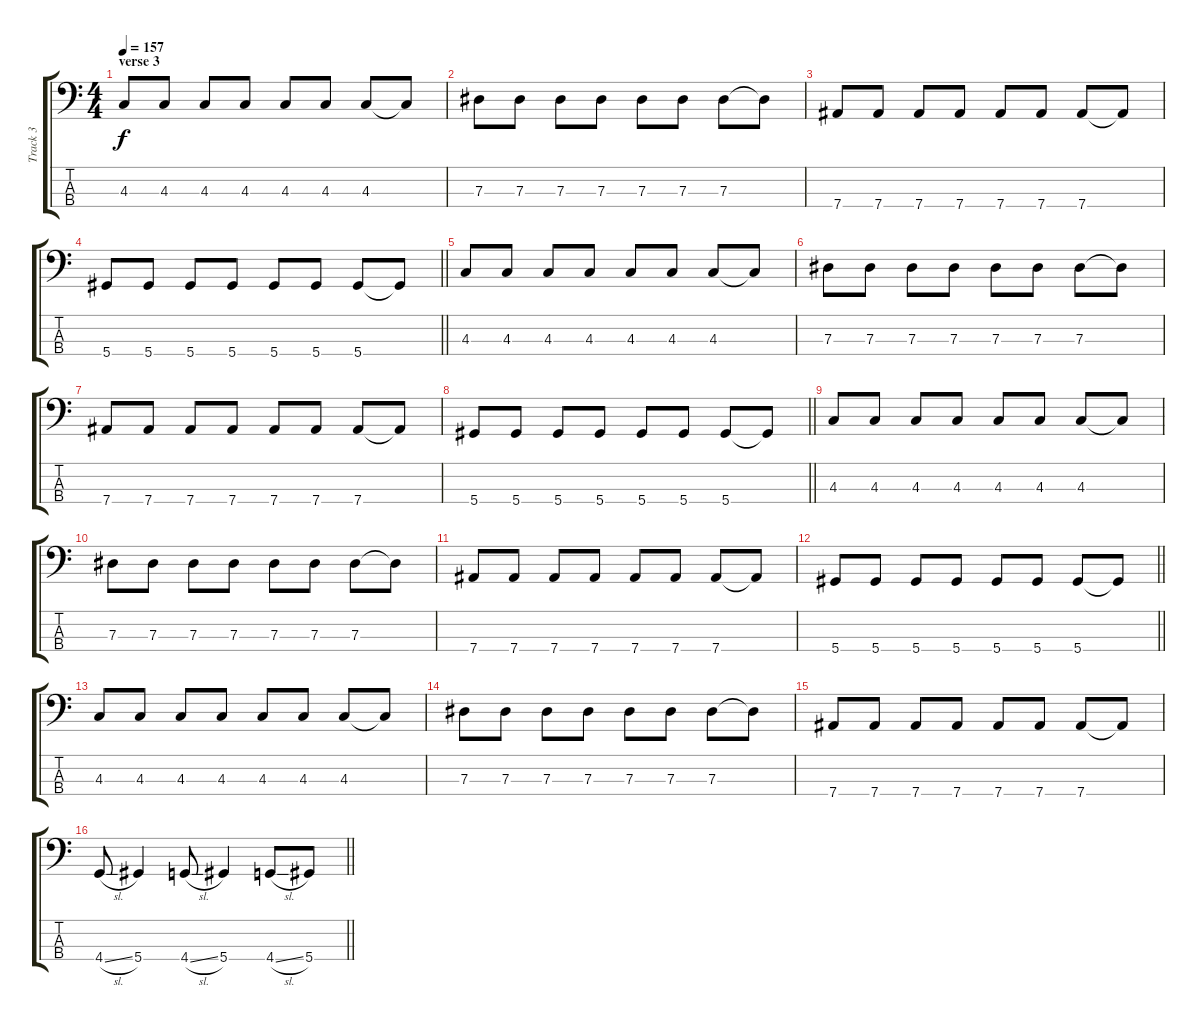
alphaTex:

\track ("Track 3" "Track 3") {instrument electricbassfinger}
\staff {score tabs}
\tuning (Gb2 Db2 Ab1 Eb1) {hide}
\ts (4 4)
\section ("" "verse 3")
\tempo 157
\clef f4
\ks c
4.3.8{dy f} 4.3.8 4.3.8 4.3.8 4.3.8 4.3.8 4.3.8 4.3{t}.8 |
7.3.8 7.3.8 7.3.8 7.3.8 7.3.8 7.3.8 7.3.8 7.3{t}.8 |
7.4.8 7.4.8 7.4.8 7.4.8 7.4.8 7.4.8 7.4.8 7.4{t}.8 |
\barLineRight lightlight
5.4.8 5.4.8 5.4.8 5.4.8 5.4.8 5.4.8 5.4.8 5.4{t}.8 |
4.3.8 4.3.8 4.3.8 4.3.8 4.3.8 4.3.8 4.3.8 4.3{t}.8 |
7.3.8 7.3.8 7.3.8 7.3.8 7.3.8 7.3.8 7.3.8 7.3{t}.8 |
7.4.8 7.4.8 7.4.8 7.4.8 7.4.8 7.4.8 7.4.8 7.4{t}.8 |
\barLineRight lightlight
5.4.8 5.4.8 5.4.8 5.4.8 5.4.8 5.4.8 5.4.8 5.4{t}.8 |
4.3.8 4.3.8 4.3.8 4.3.8 4.3.8 4.3.8 4.3.8 4.3{t}.8 |
7.3.8 7.3.8 7.3.8 7.3.8 7.3.8 7.3.8 7.3.8 7.3{t}.8 |
7.4.8 7.4.8 7.4.8 7.4.8 7.4.8 7.4.8 7.4.8 7.4{t}.8 |
\barLineRight lightlight
5.4.8 5.4.8 5.4.8 5.4.8 5.4.8 5.4.8 5.4.8 5.4{t}.8 |
4.3.8 4.3.8 4.3.8 4.3.8 4.3.8 4.3.8 4.3.8 4.3{t}.8 |
7.3.8 7.3.8 7.3.8 7.3.8 7.3.8 7.3.8 7.3.8 7.3{t}.8 |
7.4.8 7.4.8 7.4.8 7.4.8 7.4.8 7.4.8 7.4.8 7.4{t}.8 |
\barLineRight lightlight
4.4{sl}.8 5.4.4 4.4{sl}.8 5.4.4 4.4{sl}.8 5.4.8
